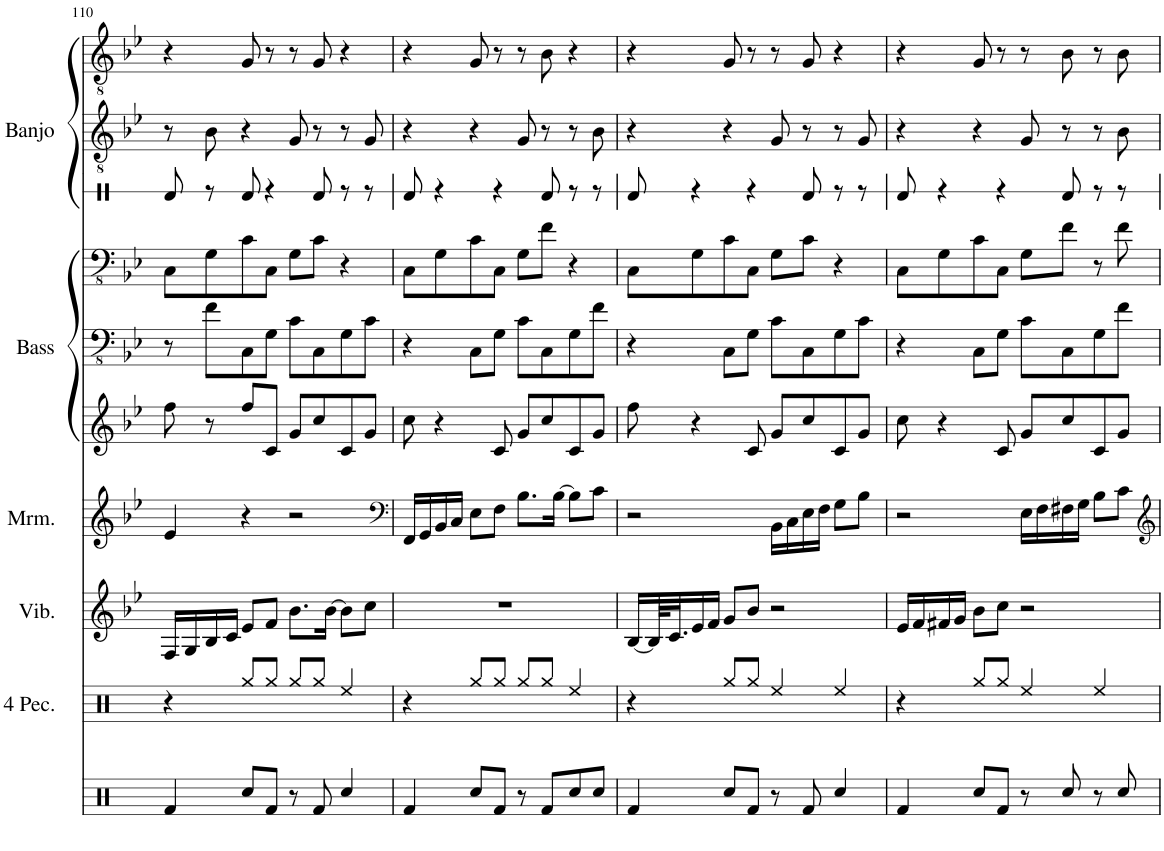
**kern	**kern	**kern	**kern	**kern	**kern	**kern
*part7	*part6	*part5	*part4	*part3	*part2	*part1
*staff7	*staff6	*staff5	*staff4	*staff3	*staff2	*staff1
*I"Vibraphone	*I"Marimba	*I"Pitched Bongos	*I"Guitar 2	*I"Guitar 1	*I"Banjo 2	*I"Banjo 1
*I'Vib.	*I'Mrm.	*	*	*	*I'Banjo	*
!!LO:PB:g=z
*clefF4	*clefG2	*clefG2	*clefFv4	*clefFv4	*clefGv2	*clefGv2
*k[b-e-]	*k[b-e-]	*k[b-e-]	*k[b-e-]	*k[b-e-]	*k[b-e-]	*k[b-e-]
*M4/4	*M4/4	*M4/4	*M4/4	*M4/4	*M4/4	*M4/4
=110	=110	=110	=110	=110	=110	=110
16F/LL	4e-/	8ff\	8r	8CC\L	8r	4r
16G/	.	.	.	.	.	.
16B-/	.	8r	8F\L	8GG\	8B-\	.
16c/JJ	.	.	.	.	.	.
8e-/L	4r	8ff/L	8CC\	8C\	4r	8G/
8f/J	.	8c/J	8GG\J	8CC\J	.	8r
8.b-\L	2r	8g/L	8C\L	8GG\L	8G/	8r
.	.	8cc/	8CC\	8C\J	8r	8G/
[16b-\Jk	.	.	.	.	.	.
8b-\L]	.	8c/	8GG\	4r	8r	4r
8cc\J	.	8g/J	8C\J	.	8G/	.
=111	=111	=111	=111	=111	=111	=111
*	*clefF4	*	*	*	*	*
1r	16FF/LL	8cc\	4r	8CC\L	4r	4r
.	16GG/	.	.	.	.	.
.	16BB-/	4r	.	8GG\	.	.
.	16C/JJ	.	.	.	.	.
.	8E-\L	.	8CC\L	8C\	4r	8G/
.	8F\J	8c/	8GG\J	8CC\J	.	8r
.	8.B-\L	8g/L	8C\L	8GG\L	8G/	8r
.	.	8cc/	8CC\	8F\J	8r	8B-\
.	[16B-\Jk	.	.	.	.	.
.	8B-\L]	8c/	8GG\	4r	8r	4r
.	8c\J	8g/J	8F\J	.	8B-\	.
=112	=112	=112	=112	=112	=112	=112
[16B-/LL	2r	8ff\	4r	8CC\L	4r	4r
64B-/KL]	.	.	.	.	.	.
32.c/J	.	.	.	.	.	.
16e-/	.	4r	.	8GG\	.	.
16f/JJ	.	.	.	.	.	.
8g/L	.	.	8CC\L	8C\	4r	8G/
8b-/J	.	8c/	8GG\J	8CC\J	.	8r
2r	16BB-\LL	8g/L	8C\L	8GG\L	8G/	8r
.	16C\	.	.	.	.	.
.	16E-\	8cc/	8CC\	8C\J	8r	8G/
.	16F\JJ	.	.	.	.	.
.	8G\L	8c/	8GG\	4r	8r	4r
.	8B-\J	8g/J	8C\J	.	8G/	.
=113	=113	=113	=113	=113	=113	=113
16e-/LL	2r	8cc\	4r	8CC\L	4r	4r
16f/	.	.	.	.	.	.
16f#X/	.	4r	.	8GG\	.	.
16g/JJ	.	.	.	.	.	.
8b-\L	.	.	8CC\L	8C\	4r	8G/
8cc\J	.	8c/	8GG\J	8CC\J	.	8r
2r	16E-\LL	8g/L	8C\L	8GG\L	8G/	8r
.	16F\	.	.	.	.	.
.	16F#X\	8cc/	8CC\	8F\J	8r	8B-\
.	16G\JJ	.	.	.	.	.
.	8B-\L	8c/	8GG\	8r	8r	8r
.	8c\J	8g/J	8F\J	8F\	8B-\	8B-\
=	=	=	=	=	=	=
*-	*-	*-	*-	*-	*-	*-
